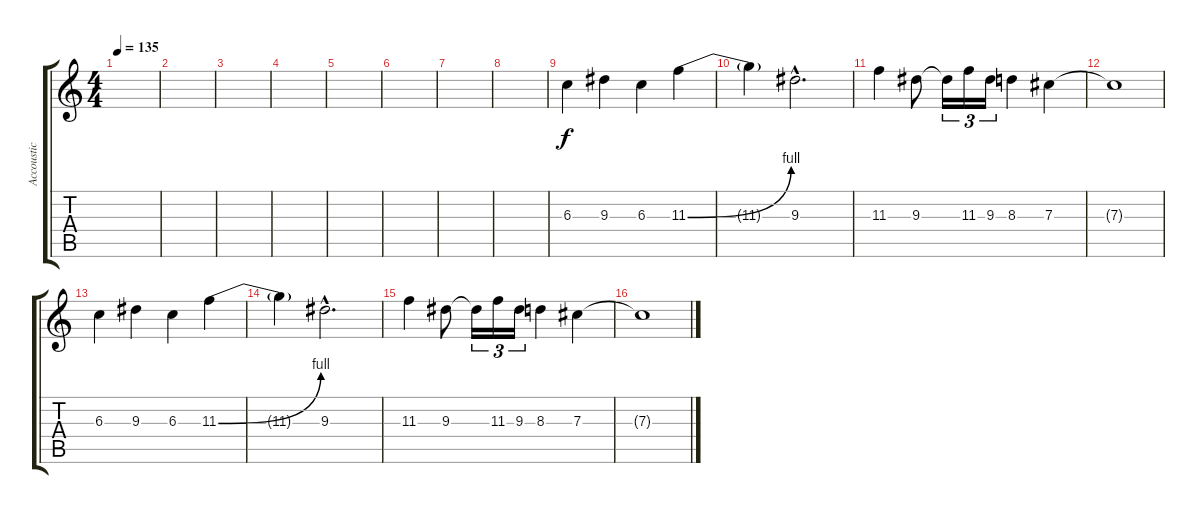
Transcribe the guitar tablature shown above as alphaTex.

\track ("Accoustic 2" "Accoustic ") {instrument acousticguitarsteel}
\staff {score tabs}
\tuning (Eb4 Bb3 Gb3 Db3 Ab2 Eb2) {hide}
\ts (4 4)
\tempo 135
\clef g2
\ks c
|
|
|
|
|
|
|
|
6.3.4{volume 16 instrument distortionguitar} 9.3.4 6.3.4 11.3{be (bend 0 0 60 4)}.4 |
11.3{t}.4 9.3{hac}.2{d} |
11.3.4 9.3.8 9.3{t}.16{tu (3 2)} 11.3.16{tu (3 2)} 9.3.16{tu (3 2)} 8.3.4 7.3.4 |
7.3{t}.1 |
6.3.4{volume 16 instrument distortionguitar} 9.3.4 6.3.4 11.3{be (bend 0 0 60 4)}.4 |
11.3{t}.4 9.3{hac}.2{d} |
11.3.4 9.3.8 9.3{t}.16{tu (3 2)} 11.3.16{tu (3 2)} 9.3.16{tu (3 2)} 8.3.4 7.3.4 |
7.3{t}.1
